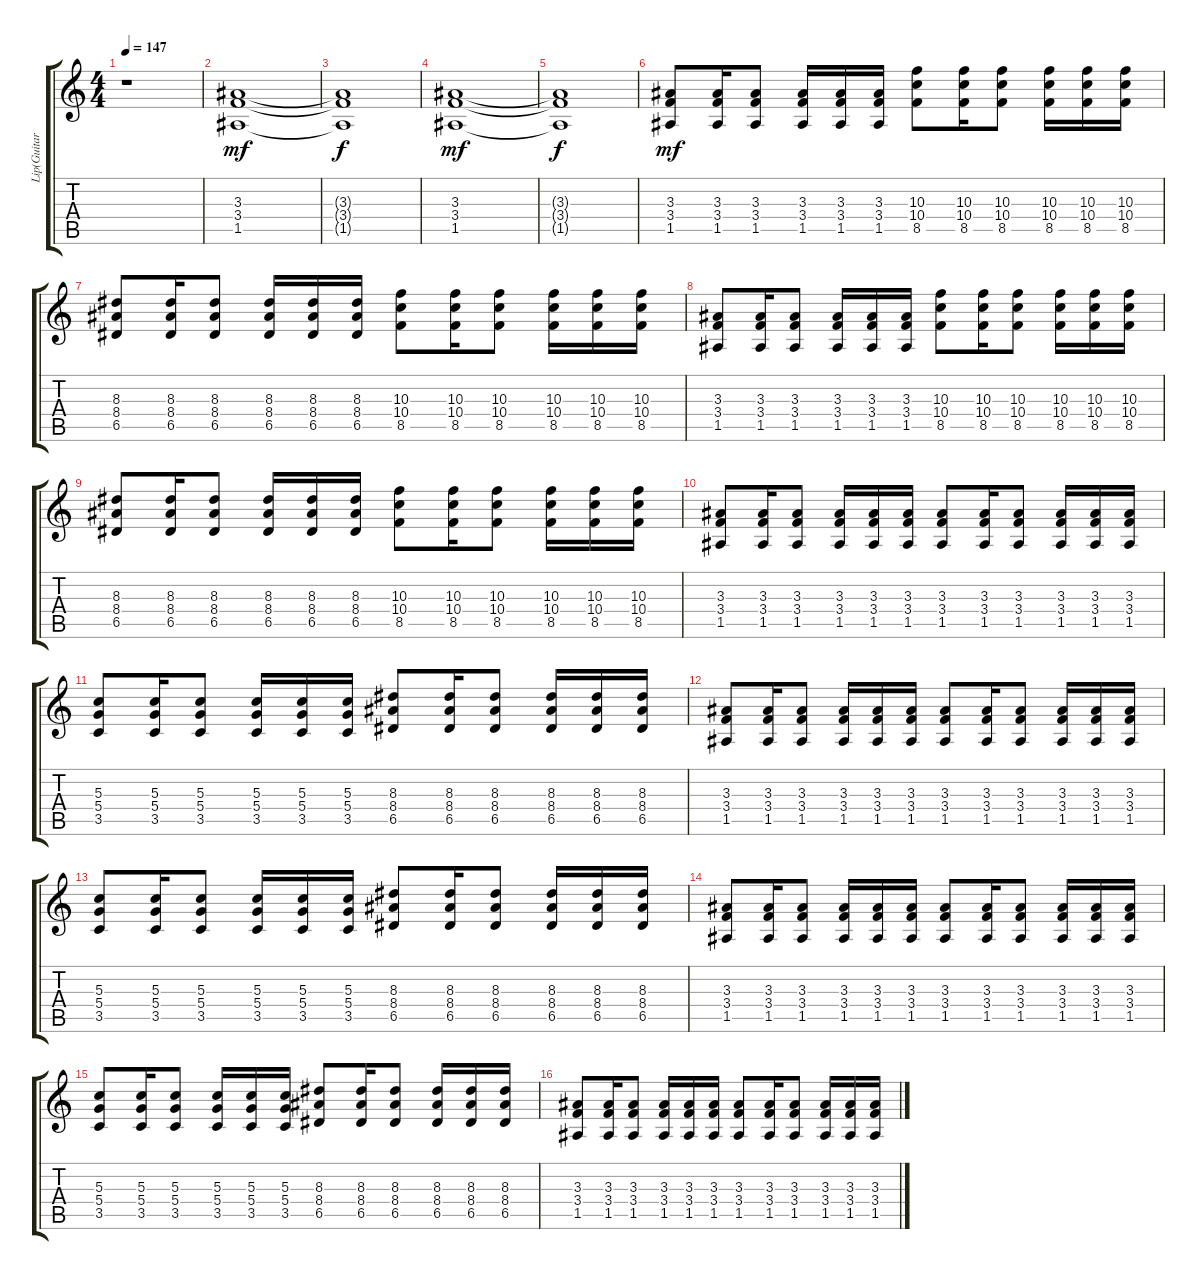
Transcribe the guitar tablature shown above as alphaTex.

\track ("Lip(Guitarra)" "Lip(Guitar") {instrument distortionguitar}
\staff {score tabs}
\tuning (E4 B3 G3 D3 A2 E2) {hide}
\ts (4 4)
\tempo 147
\clef g2
\ks c
r.1{dy mf instrument distortionguitar} |
(3.3 3.4 1.5).1 |
(3.3{t} 3.4{t} 1.5{t}).1{dy f} |
(3.3 3.4 1.5).1{dy mf} |
(3.3{t} 3.4{t} 1.5{t}).1{dy f} |
(3.3 3.4 1.5).8{dy mf} (3.3 3.4 1.5).16 (3.3 3.4 1.5).8 (3.3 3.4 1.5).16 (3.3 3.4 1.5).16 (3.3 3.4 1.5).16 (10.3 10.4 8.5).8 (10.3 10.4 8.5).16 (10.3 10.4 8.5).8 (10.3 10.4 8.5).16 (10.3 10.4 8.5).16 (10.3 10.4 8.5).16 |
(8.3 8.4 6.5).8 (8.3 8.4 6.5).16 (8.3 8.4 6.5).8 (8.3 8.4 6.5).16 (8.3 8.4 6.5).16 (8.3 8.4 6.5).16 (10.3 10.4 8.5).8 (10.3 10.4 8.5).16 (10.3 10.4 8.5).8 (10.3 10.4 8.5).16 (10.3 10.4 8.5).16 (10.3 10.4 8.5).16 |
(3.3 3.4 1.5).8 (3.3 3.4 1.5).16 (3.3 3.4 1.5).8 (3.3 3.4 1.5).16 (3.3 3.4 1.5).16 (3.3 3.4 1.5).16 (10.3 10.4 8.5).8 (10.3 10.4 8.5).16 (10.3 10.4 8.5).8 (10.3 10.4 8.5).16 (10.3 10.4 8.5).16 (10.3 10.4 8.5).16 |
(8.3 8.4 6.5).8 (8.3 8.4 6.5).16 (8.3 8.4 6.5).8 (8.3 8.4 6.5).16 (8.3 8.4 6.5).16 (8.3 8.4 6.5).16 (10.3 10.4 8.5).8 (10.3 10.4 8.5).16 (10.3 10.4 8.5).8 (10.3 10.4 8.5).16 (10.3 10.4 8.5).16 (10.3 10.4 8.5).16 |
(3.3 3.4 1.5).8 (3.3 3.4 1.5).16 (3.3 3.4 1.5).8 (3.3 3.4 1.5).16 (3.3 3.4 1.5).16 (3.3 3.4 1.5).16 (3.3 3.4 1.5).8 (3.3 3.4 1.5).16 (3.3 3.4 1.5).8 (3.3 3.4 1.5).16 (3.3 3.4 1.5).16 (3.3 3.4 1.5).16 |
(5.3 5.4 3.5).8 (5.3 5.4 3.5).16 (5.3 5.4 3.5).8 (5.3 5.4 3.5).16 (5.3 5.4 3.5).16 (5.3 5.4 3.5).16 (8.3 8.4 6.5).8 (8.3 8.4 6.5).16 (8.3 8.4 6.5).8 (8.3 8.4 6.5).16 (8.3 8.4 6.5).16 (8.3 8.4 6.5).16 |
(3.3 3.4 1.5).8 (3.3 3.4 1.5).16 (3.3 3.4 1.5).8 (3.3 3.4 1.5).16 (3.3 3.4 1.5).16 (3.3 3.4 1.5).16 (3.3 3.4 1.5).8 (3.3 3.4 1.5).16 (3.3 3.4 1.5).8 (3.3 3.4 1.5).16 (3.3 3.4 1.5).16 (3.3 3.4 1.5).16 |
(5.3 5.4 3.5).8 (5.3 5.4 3.5).16 (5.3 5.4 3.5).8 (5.3 5.4 3.5).16 (5.3 5.4 3.5).16 (5.3 5.4 3.5).16 (8.3 8.4 6.5).8 (8.3 8.4 6.5).16 (8.3 8.4 6.5).8 (8.3 8.4 6.5).16 (8.3 8.4 6.5).16 (8.3 8.4 6.5).16 |
(3.3 3.4 1.5).8 (3.3 3.4 1.5).16 (3.3 3.4 1.5).8 (3.3 3.4 1.5).16 (3.3 3.4 1.5).16 (3.3 3.4 1.5).16 (3.3 3.4 1.5).8 (3.3 3.4 1.5).16 (3.3 3.4 1.5).8 (3.3 3.4 1.5).16 (3.3 3.4 1.5).16 (3.3 3.4 1.5).16 |
(5.3 5.4 3.5).8 (5.3 5.4 3.5).16 (5.3 5.4 3.5).8 (5.3 5.4 3.5).16 (5.3 5.4 3.5).16 (5.3 5.4 3.5).16 (8.3 8.4 6.5).8 (8.3 8.4 6.5).16 (8.3 8.4 6.5).8 (8.3 8.4 6.5).16 (8.3 8.4 6.5).16 (8.3 8.4 6.5).16 |
(3.3 3.4 1.5).8 (3.3 3.4 1.5).16 (3.3 3.4 1.5).8 (3.3 3.4 1.5).16 (3.3 3.4 1.5).16 (3.3 3.4 1.5).16 (3.3 3.4 1.5).8 (3.3 3.4 1.5).16 (3.3 3.4 1.5).8 (3.3 3.4 1.5).16 (3.3 3.4 1.5).16 (3.3 3.4 1.5).16
